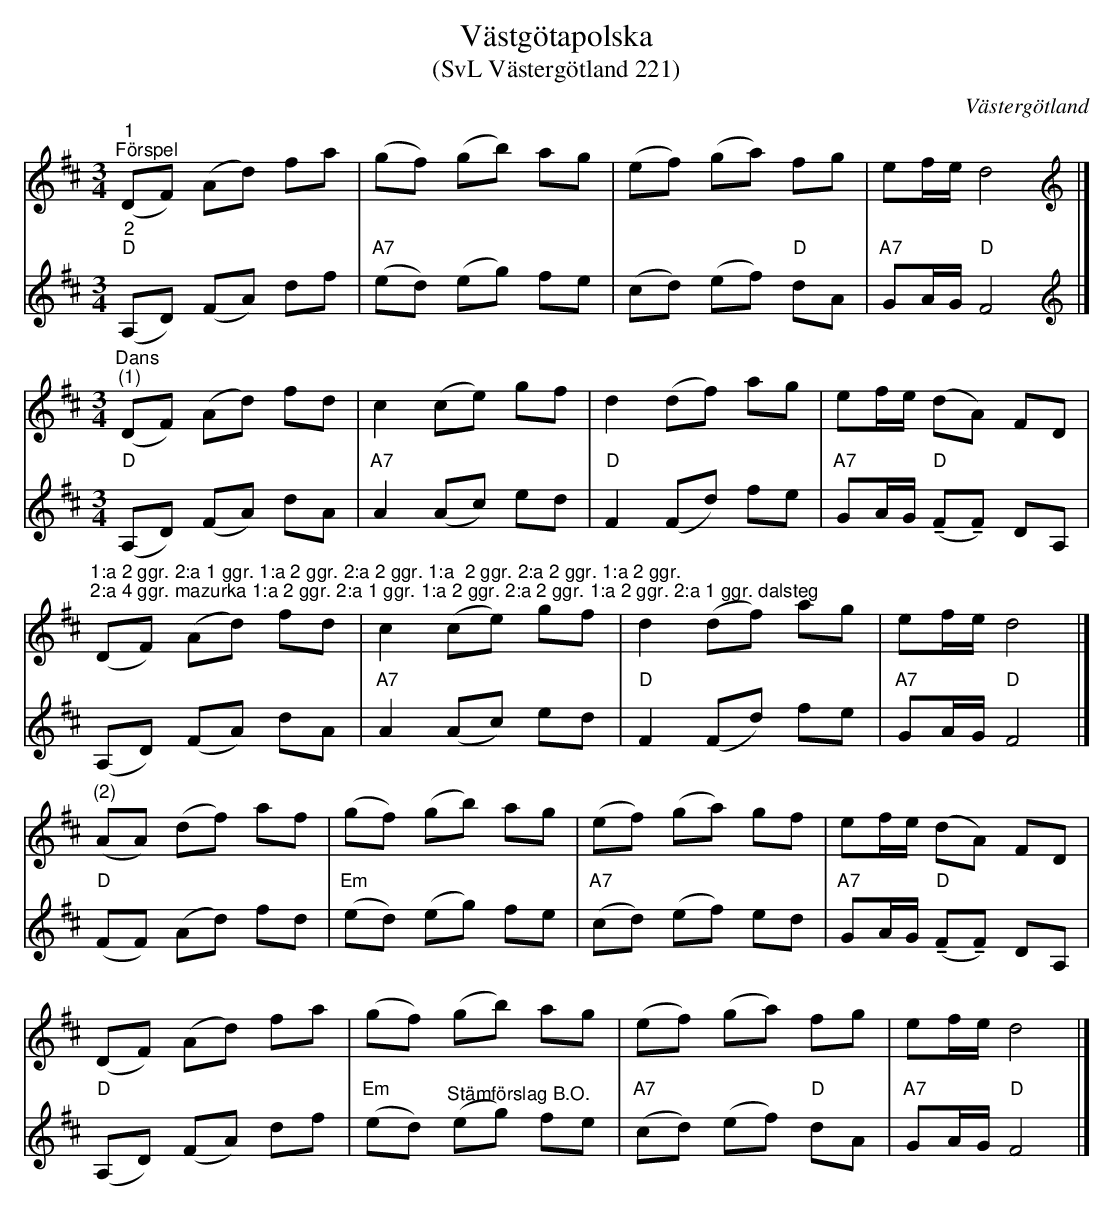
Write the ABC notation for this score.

X:1
T:Västgötapolska
T:(SvL Västergötland 221)
O:Västergötland
L:1/8
M:3/4
U:t=tenuto
K:D
V:1
"^1""^Förspel" (DF) (Ad) fa | (gf) (gb) ag | (ef) (ga) fg | ef/e/ d4 |]
[K:D][M:3/4][K:treble]"^Dans""^(1)" (DF) (Ad) fd | c2 (ce) gf | d2 (df) ag | ef/e/ (dA) FD |
"^1:a 2 ggr. 2:a 1 ggr. 1:a 2 ggr. 2:a 2 ggr. 1:a  2 ggr. 2:a 2 ggr. 1:a 2 ggr.""^2:a 4 ggr. mazurka 1:a 2 ggr. 2:a 1 ggr. 1:a 2 ggr. 2:a 2 ggr. 1:a 2 ggr. 2:a 1 ggr. dalsteg"(DF) (Ad) fd | c2 (ce) gf | d2 (df) ag | ef/e/ d4 |]
"^(2)" (AA) (df) af | (gf) (gb) ag | (ef) (ga) gf | ef/e/ (dA) FD |
(DF) (Ad) fa | (gf) (gb) ag | (ef) (ga) fg | ef/e/ d4 |]
V:2
"^2""D" (A,D) (FA) df |"A7" (ed) (eg) fe | (cd) (ef) "D"dA | "A7"GA/G/ "D"F4 |]
[K:D][M:3/4][K:treble]"D" (A,D) (FA) dA |"A7" A2 (Ac) ed |"D" F2 (Fd) fe | "A7" GA/G/"D" (tFtF) DA, |
(A,D) (FA) dA |"A7" A2 (Ac) ed |"D" F2 (Fd) fe | "A7" GA/G/"D" F4 |]
"D" (FF) (Ad) fd |"Em" (ed) (eg) fe | "A7" (cd) (ef) ed |
"A7" GA/G/"D" (tFtF) DA, |"D" (A,D) (FA) df |"Em" (ed)"^Stämförslag B.O."  (eg) fe | "A7"  (cd) (ef)"D" dA |"A7" GA/G/"D" F4 |]
